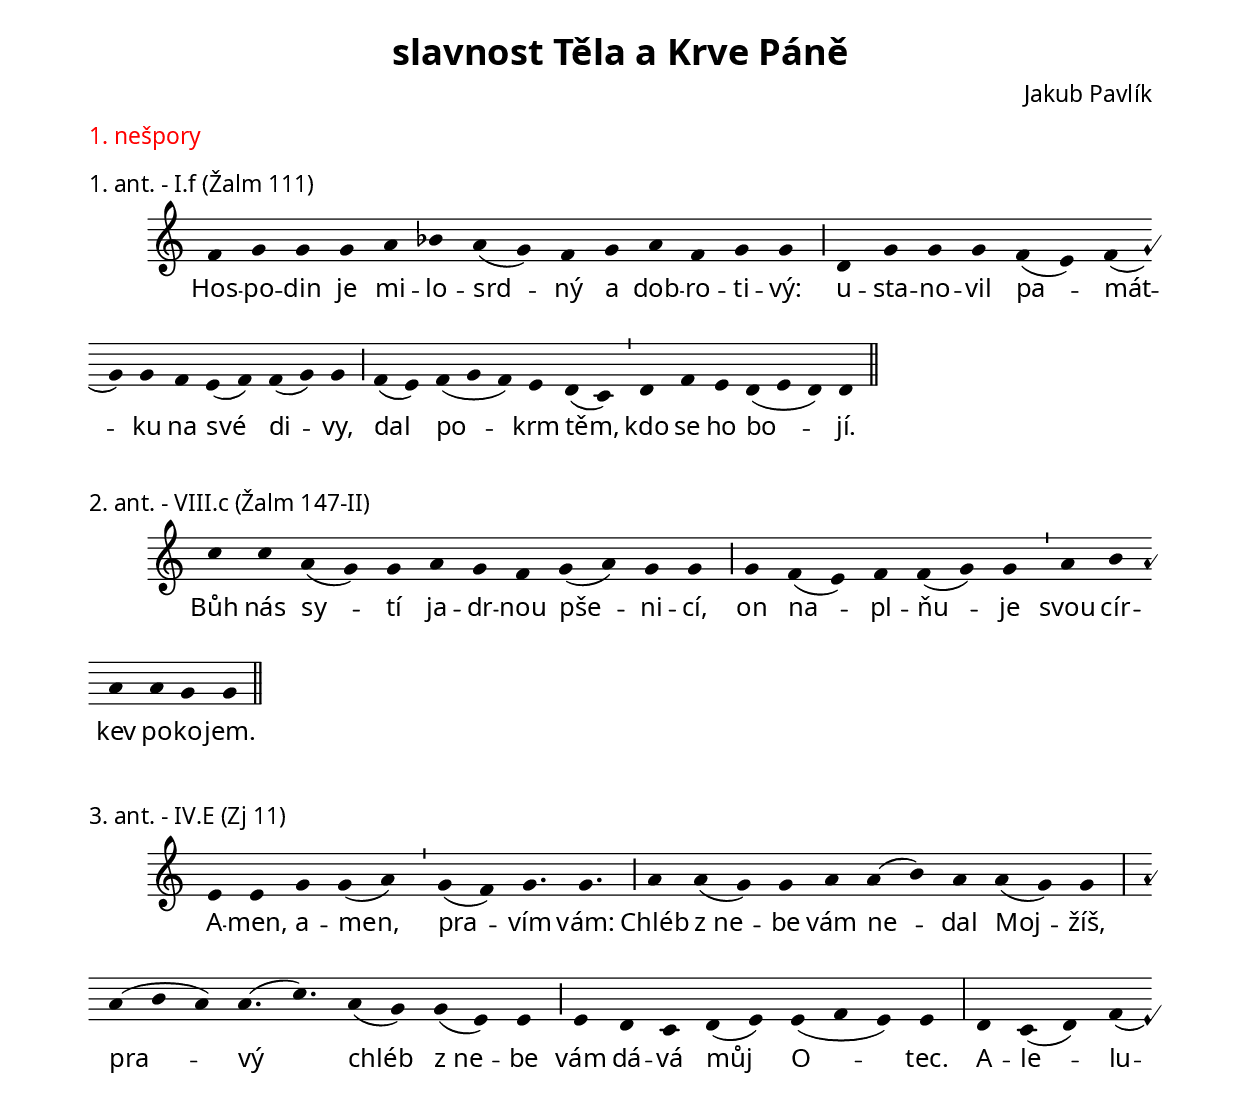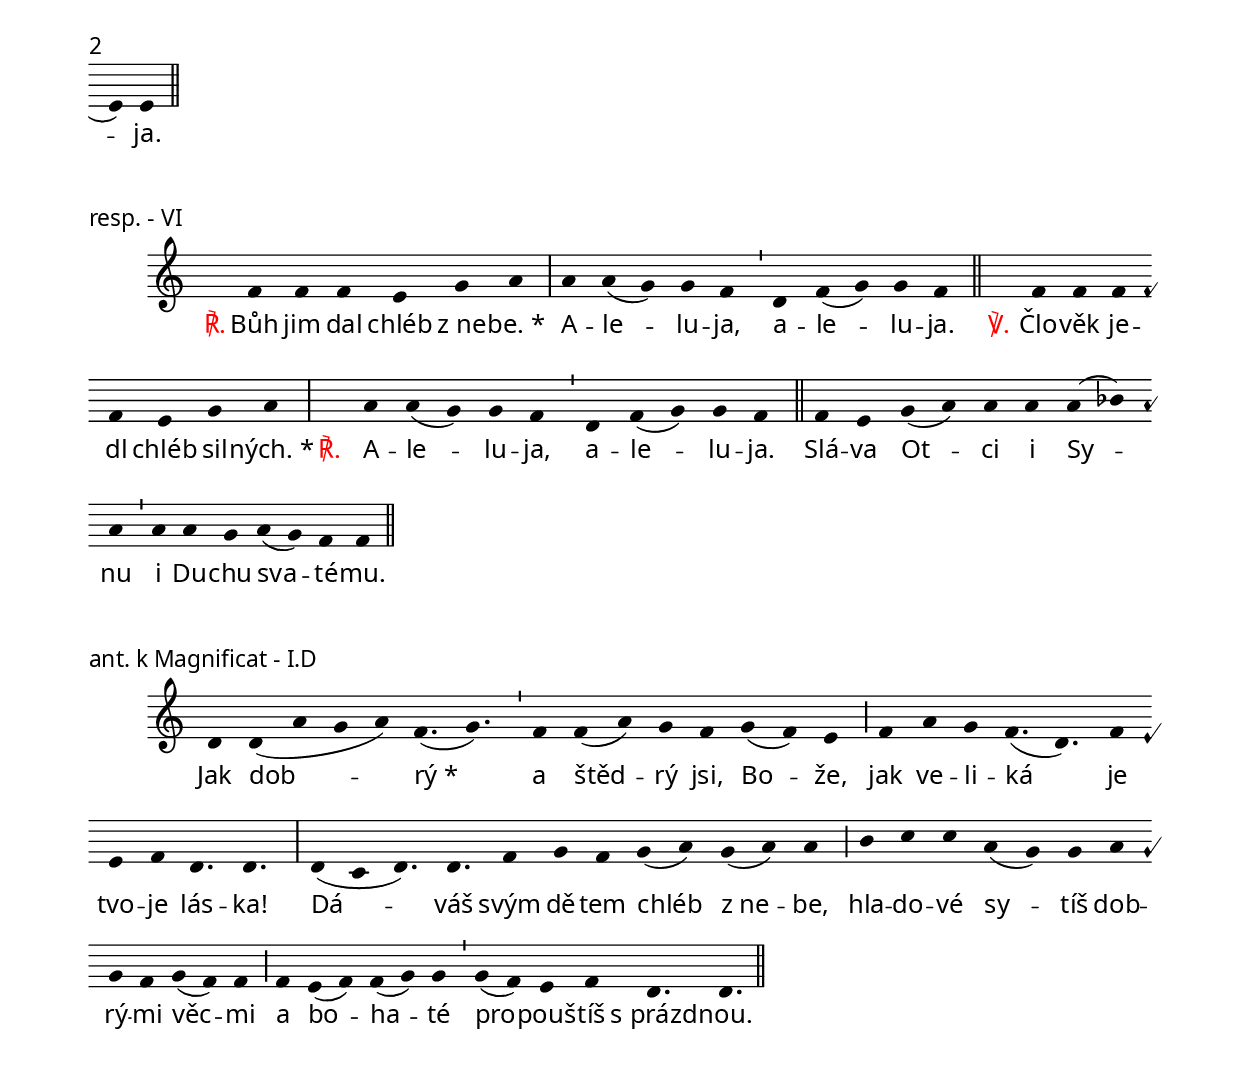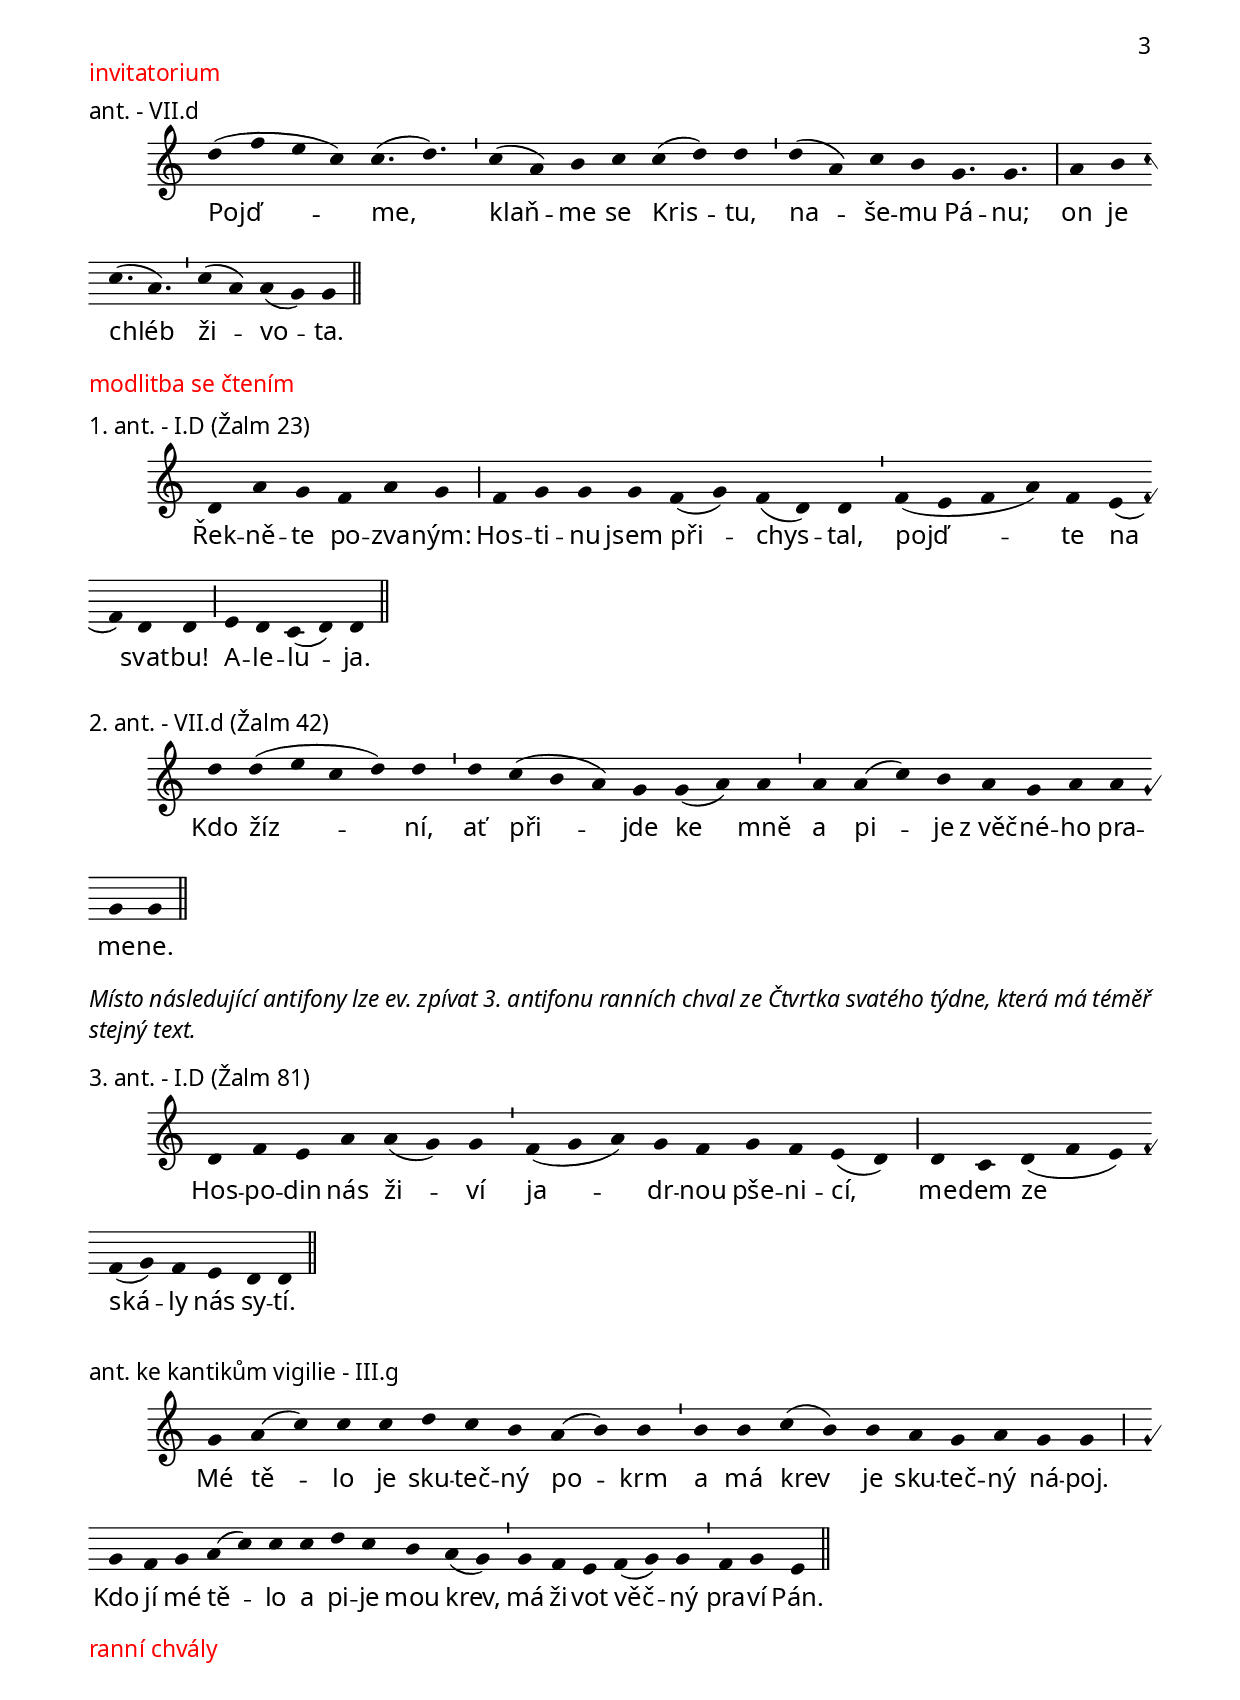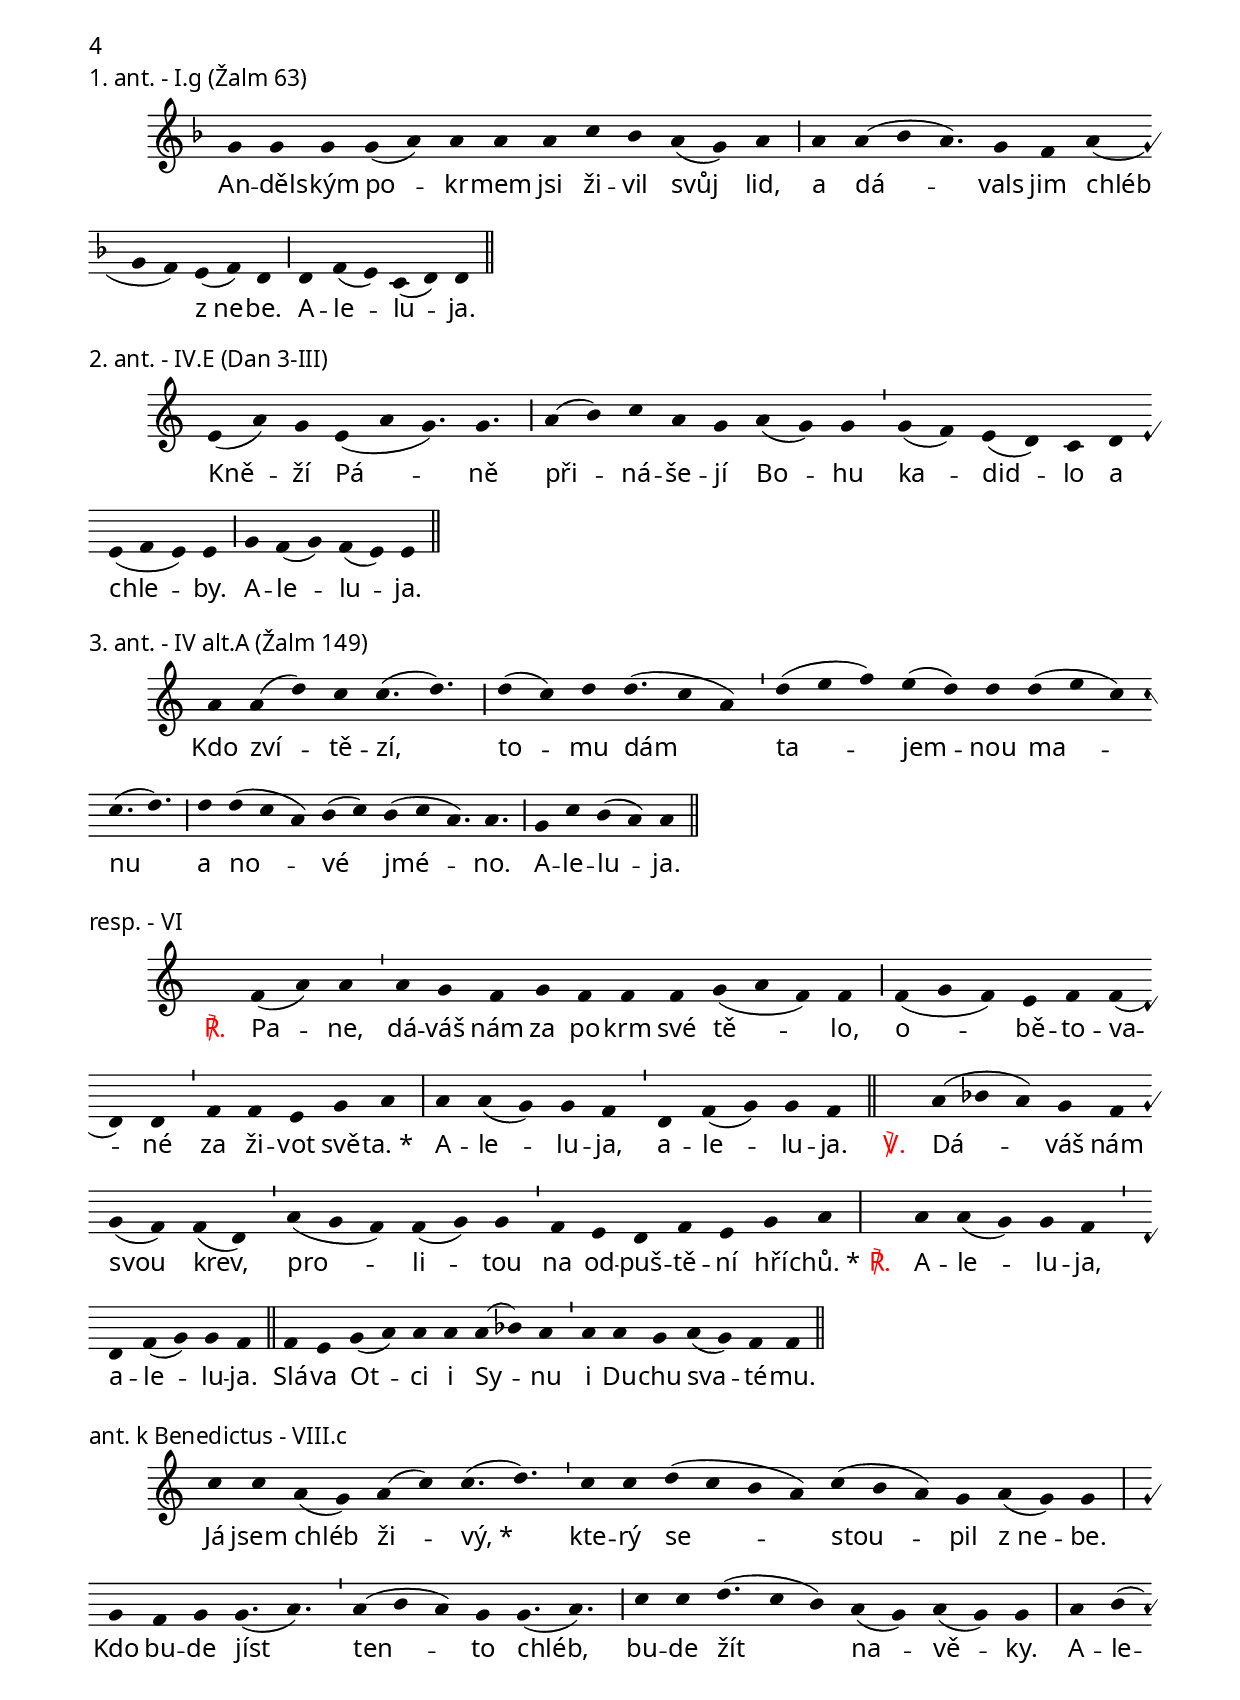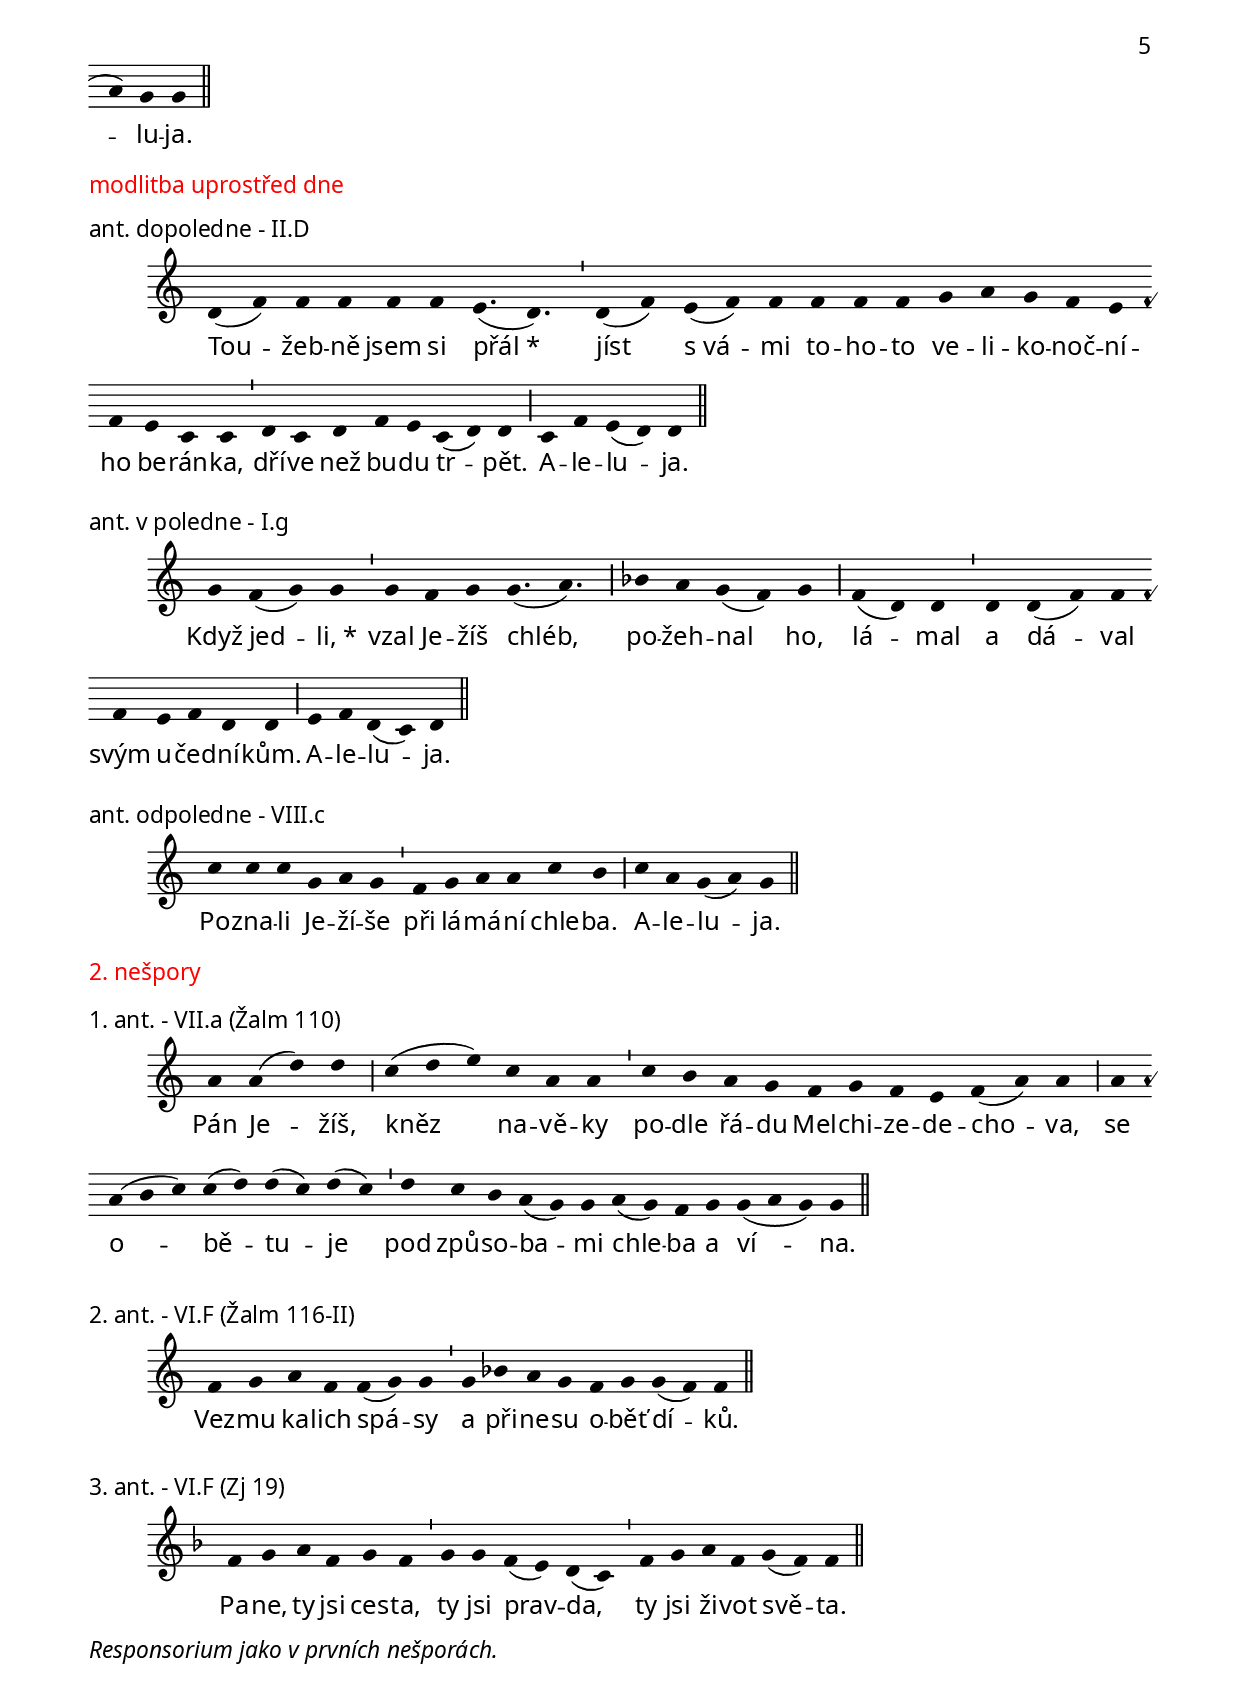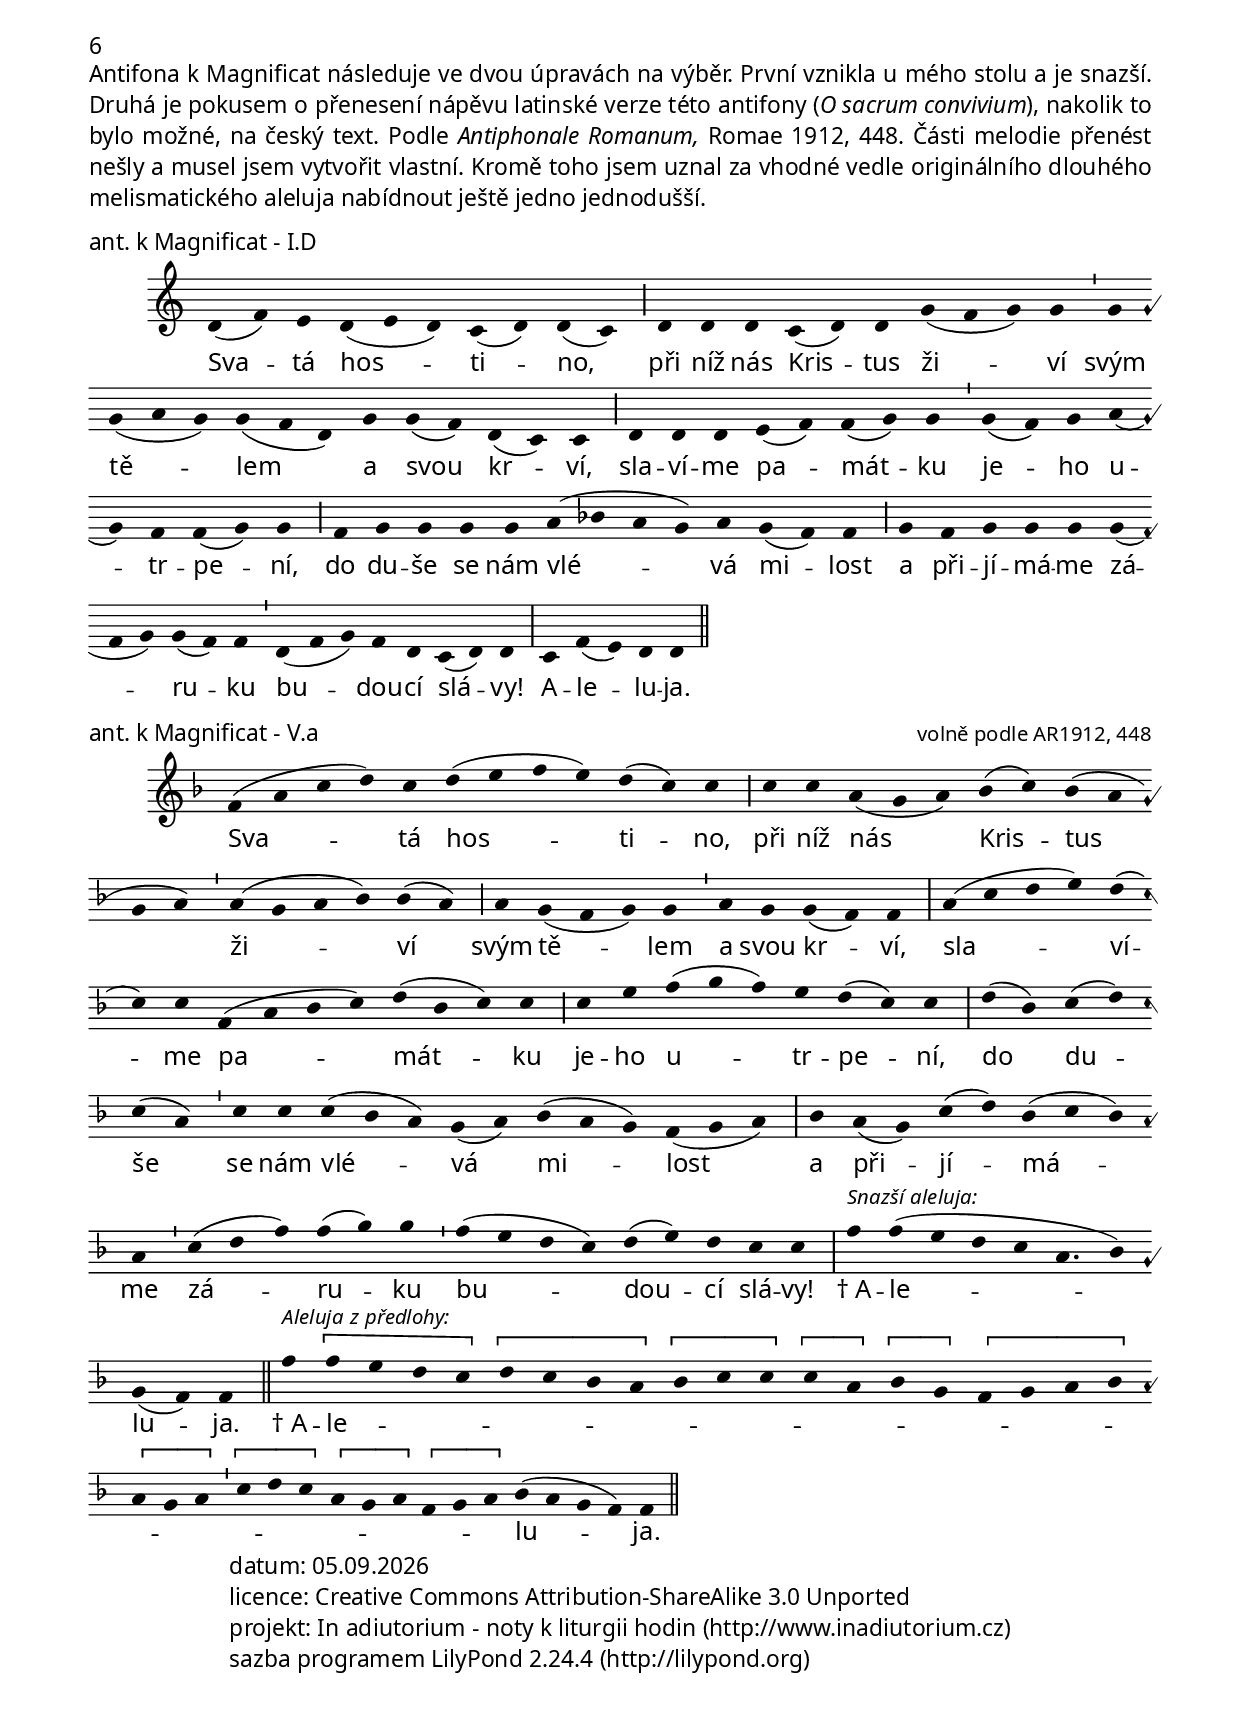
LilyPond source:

\version "2.14.2"

\header {
  title = "slavnost Těla a Krve Páně"
  composer = "Jakub Pavlík"
}

\include "spolecne.ly"
\include "dilyresponsorii.ly"

\markup {\nadpisHodinka {"1. nešpory"}}

\score {
  \relative c' {
    \choralniRezim
    f g g g a4 bes a( g) f g a f g g \barMaior
    d g g g f( e) f( g) g f e( f) f( g) g \barMaior
    f( e) f( g f) e d( c) \barMin d f e d( e d) d \barFinalis
  }
  \addlyrics {
    Hos -- po -- din je mi -- lo -- srd -- ný a dob -- ro -- ti -- vý:
    u -- sta -- no -- vil pa -- mát -- ku na své di -- vy,
    dal po -- krm těm, kdo se ho bo -- jí.
  }
  \header {
    quid = "1. ant."
    modus = "I"
    differentia = "f"
    psalmus = "Žalm 111"
    id = "1ne-a1"
    piece = \markup {\sestavTitulek}
  }
}

\score {
  \relative c'' {
    \choralniRezim
    c4 c a( g) g a g f g( a) g g \barMaior
    g f( e) f f( g) g \barMin a b a a g g \barFinalis
  }
  \addlyrics {
    Bůh nás sy -- tí ja -- dr -- nou pše -- ni -- cí,
    on na -- pl -- ňu -- je svou cír -- kev po -- ko -- jem.
  }
  \header {
    quid = "2. ant."
    modus = "VIII"
    differentia = "c"
    psalmus = "Žalm 147-II"
    id = "1ne-a2"
    piece = \markup {\sestavTitulek}
  }
}

\score {
  \relative c' {
    \choralniRezim
    e4 e g g( a) \barMin g( f) g4. g \barMaior
    a4 a( g) g a a( b) a a( g) g \barMax
    a( b a) a4.( c) a4( g) g( e) e \barMaior
    e d c d( e) e( f e) e \barMax
    d c( d) f( e) e \barFinalis
  }
  \addlyrics {
    A -- men, a -- men, pra -- vím vám:
    Chléb z_ne -- be vám ne -- dal Moj -- žíš,
    pra -- vý chléb z_ne -- be vám dá -- vá můj O -- tec.
    A -- le -- lu -- ja.
  }
  \header {
    quid = "3. ant."
    modus = "IV"
    differentia = "E"
    psalmus = "Zj 11"
    id = "1ne-a3"
    piece = \markup {\sestavTitulek}
  }
}

\score {
  \relative c' {
    \choralniRezim

    % R
    \neviditelna f
    f4 f f e g a \barMax
    \respVIalelujaResponsum \barFinalis
    % V
    \neviditelna f
    f4 f f f e g a \barMax
    % R
    \neviditelna a
    \respVIalelujaResponsum \barFinalis
    % Slava
    \respVIalelujaDoxologie \barFinalis
  }
  \addlyrics {
    \Response Bůh jim dal chléb z_ne -- be._*
    A -- le -- lu -- ja, a -- le -- lu -- ja.
    \Verse Člo -- věk je -- dl chléb sil -- ných._*
    \Response A -- le -- lu -- ja, a -- le -- lu -- ja.
    \textRespDoxologie
  }
  \header {
    quid = "resp."
    modus = "VI"
    id = "1ne-resp"
    piece = \markup {\sestavTitulekResp}
  }
}

\score {
  \relative c' {
    \choralniRezim
    d4 d( a' g a) f4.( g) \barMin f4 f( a) g f g( f) e \barMaior
    f a g f4.( d) f4 e f d4. d \barMax

    d4( c d4.) d f4 g f g( a) g( a) a \barMaior
    b c c a( g) g a g f g( f) f \barMaior
    f e( f) f( g) g \barMin g( f) e f d4. d \barFinalis
  }
  \addlyrics {
    Jak dob -- rý_* a štěd -- rý jsi, Bo -- že,
    jak ve -- li -- ká je tvo -- je lás -- ka!

    Dá -- váš svým dě -- tem chléb z_ne -- be,
    hla -- do -- vé sy -- tíš dob -- rý -- mi věc -- mi
    a bo -- ha -- té pro -- pouš -- tíš s_prázd -- nou.
  }
  \header {
    quid = "ant. k Magnificat"
    modus = "I"
    differentia = "D"
    psalmus = ""
    id = "1ne-amag"
    piece = \markup {\sestavTitulekBezZalmu}
  }
}

\pageBreak % ZLOM

\markup {\nadpisHodinka {"invitatorium"}}

\score {
  \relative c'' {
    \choralniRezim
    d4( f e c) c4.( d) \barMin
    c4( a) b c c( d) d \barMin
    d4( a) c b g4. g \barMax
    a4 b c4.( a) \barMin c4( a) a( g) g \barFinalis
  }
  \addlyrics {
    Pojď -- me, klaň -- me se Kris -- tu, na -- še -- mu Pá -- nu;
    on je chléb ži -- vo -- ta.
  }
  \header {
    quid = "ant."
    modus = "VII"
    differentia = "d"
    psalmus = ""
    id = "invit"
    piece = \markup {\sestavTitulekBezZalmu}
  }
}

\markup {\nadpisHodinka {"modlitba se čtením"}}

\score {
  \relative c' {
    \choralniRezim
    d4 a' g f a g \barMaior
    f g g g f( g) f( d) d \barMin
    f( e f a) f e( f) d d \barMaior
    e d c( d) d \barFinalis
  }
  \addlyrics {
    Řek -- ně -- te po -- zva -- ným:
    Hos -- ti -- nu jsem při -- chys -- tal,
    pojď -- te na svat -- bu!
    A -- le -- lu -- ja.
  }
  \header {
    quid = "1. ant."
    modus = "I"
    differentia = "D"
    psalmus = "Žalm 23"
    placet = "část _pojďte ..._ na předchozí co do spádu úplně dobře nenavazuje."
    fial = "antifony/mezidobi_nedeleA_21_30.ly#ne28a-rch-aben?kratsi_text"
    id = "mc-a1"
    piece = \markup {\sestavTitulek}
  }
}

\score {
  \relative c'' {
    \choralniRezim
    d d( e c d) d \barMin
    d c( b a) g g( a) a \barMin
    a a( c) b a g a a g g \barFinalis
  }
  \addlyrics {
    Kdo žíz -- ní,
    ať při -- jde ke mně
    a pi -- je z_věč -- né -- ho pra -- me -- ne.
  }
  \header {
    quid = "2. ant."
    modus = "VII"
    differentia = "d"
    psalmus = "Žalm 42"
    fial = "mezidobi_nejsvsrdce.ly#rch-a1?cast, upravena"
    placet = "se závěrem si zkusit trochu pohrát"
    id = "mc-a2"
    piece = \markup {\sestavTitulek}
  }
}

\markup\justify\italic{
  Místo následující antifony lze ev. zpívat
  3. antifonu ranních chval ze Čtvrtka svatého týdne,
  která má téměř stejný text.
}

\score {
  \relative c' {
    \choralniRezim
    d4 f e a a( g) g \barMin f( g a) g f g f e( d) \barMaior
    d c d( f e) f( g) f e d d \barFinalis
  }
  \addlyrics {
    Hos -- po -- din nás ži -- ví ja -- dr -- nou pše -- ni -- cí,
    me -- dem ze ská -- ly nás sy -- tí.
  }
  \header {
    quid = "3. ant."
    modus = "I"
    differentia = "D"
    psalmus = "Žalm 81"
    id = "mc-a3"
    notitia = "snadno by se dala textově a hudebně sjednotit s jednou
    již existující skupinou textově příbuzných antifon, ale záměrně jsem to neudělal"
    piece = \markup {\sestavTitulek}
  }
}

\score {
  \relative c'' {
    \choralniRezim
    g4 a( c) c c d c b a( b) b \barMin
    b b c( b) b a g a g g \barMaior
    g f g a( c) c c d c b a( g) \barMin
    g f e f( g) g \barMin
    f g e \barFinalis
  }
  \addlyrics {
    Mé tě -- lo je sku -- teč -- ný po -- krm
    a má krev je sku -- teč -- ný ná -- poj.
    Kdo jí mé tě -- lo a pi -- je mou krev,
    má ži -- vot věč -- ný
    pra -- ví Pán.
  }
  \header {
    quid = "ant. ke kantikům vigilie"
    modus = "III"
    differentia = "g"
    psalmus = ""
    fial = "antifony/mezidobi_nedeleB_11_20.ly#ne20b-rch-ben?jiny_text"
    id = "mc-avig"
    piece = \markup {\sestavTitulekBezZalmu}
  }
}

\markup {\nadpisHodinka {"ranní chvály"}}

\score {
  \relative c'' {
    \choralniRezim
    \key f \major
    g4 g g g( a) a a a c bes a( g) a \barMaior
    a a( bes a4.) g4 f a( g f) e( f) d \barMaior
    d f( e) c( d) d \barFinalis
  }
  \addlyrics {
    An -- děl -- ským po -- kr -- mem jsi ži -- vil svůj lid,
    a dá -- vals jim chléb z_ne -- be.
    A -- le -- lu -- ja.
  }
  \header {
    quid = "1. ant."
    modus = "I"
    differentia = "g"
    psalmus = "Žalm 63"
    id = "rch-a1"
    piece = \markup {\sestavTitulek}
  }
}

\score {
  \relative c' {
    \choralniRezim
    e4( a) g e( a g4.) g \barMaior
    a4( b) c a g a( g) g \barMin
    g( f) e( d) c d e( f e) e \barMaior
    g f( g) f( e) e \barFinalis
  }
  \addlyrics {
    Kně -- ží Pá -- ně
    při -- ná -- še -- jí Bo -- hu ka -- did -- lo a chle -- by.
    A -- le -- lu -- ja.
  }
  \header {
    quid = "2. ant."
    modus = "IV"
    differentia = "E"
    psalmus = "Dan 3-III"
    id = "rch-a2"
    piece = \markup {\sestavTitulek}
  }
}

\score {
  \relative c'' {
    \choralniRezim
    a4 a( d) c c4.( d) \barMaior
    d4( c) d d4.( c4 a) \barMin d( e f) e( d) d d( e c) c4.( d) \barMaior
    d4 d( c a) b( c) b( c a4.) a \barMaior
    g4 c b( a) a \barFinalis
  }
  \addlyrics {
    Kdo zví -- tě -- zí,
    to -- mu dám ta -- jem -- nou ma -- nu
    a no -- vé jmé -- no.
    A -- le -- lu -- ja.
  }
  \header {
    quid = "3. ant."
    modus = "IV alt"
    differentia = "A"
    psalmus = "Žalm 149"
    placet = "zdá se přetížená melismaty; závěr od _nové_ dále je poněkud nelibý"
    id = "rch-a3"
    piece = \markup {\sestavTitulek}
  }
}

\score {
  \relative c' {
    \choralniRezim

    % R
    \neviditelna f
    f4( a) a \barMin a g f g f f f g( a f) f \barMaior f( g f) e f f( d) d \barMin f f e g a \barMax
    \respVIalelujaResponsum \barFinalis
    % V
    \neviditelna f
    a( bes a) g f g( f) f( d) \barMin a'( g f) f( g) g \barMin f e d f e g a \barMax
    % R
    \neviditelna a
    \respVIalelujaResponsum \barFinalis
    % Slava
    \respVIalelujaDoxologie \barFinalis
  }
  \addlyrics {
    \Response Pa -- ne, dá -- váš nám za po -- krm své tě -- lo, o -- bě -- to -- va -- né za ži -- vot svě -- ta._*
    A -- le -- lu -- ja, a -- le -- lu -- ja.
    \Verse Dá -- váš nám svou krev, pro -- li -- tou na od -- puš -- tě -- ní hří -- chů._*
    \Response A -- le -- lu -- ja, a -- le -- lu -- ja.
    \textRespDoxologie
  }
  \header {
    quid = "resp."
    modus = "VI"
    id = "rch-resp"
    piece = \markup {\sestavTitulekResp}
  }
}

\score {
  \relative c'' {
    \choralniRezim
    c4 c a( g) a( c) c4.( d) \barMin c4 c d( c b a) c( b a) g a( g) g \barMax
    g f g g4.( a) \barMin a4( b a) g g4.( a) \barMaior c4 c d4.( c4 b) a( g) a( g) g \barMax
    a b( a) g g \barFinalis
  }
  \addlyrics {
    Já jsem chléb ži -- vý,_* kte -- rý se -- stou -- pil z_ne -- be.
    Kdo bu -- de jíst ten -- to chléb, bu -- de žít na -- vě -- ky.
    A -- le -- lu -- ja.
  }
  \header {
    quid = "ant. k Benedictus"
    modus = "VIII"
    differentia = "c"
    psalmus = ""
    id = "rch-aben"
    piece = \markup {\sestavTitulekBezZalmu}
  }
}

\markup {\nadpisHodinka {"modlitba uprostřed dne"}}

\score {
  \relative c' {
    \choralniRezim
    d4( f) f f f f e4.( d) \barMin
    d4( f) e( f) f f f f g a g f e f e c c \barMin
    d c d f e c( d) d \barMaior
    c f e( d) d \barFinalis
  }
  \addlyrics {
    Tou -- žeb -- ně jsem si přál_*
    jíst s_vá -- mi to -- ho -- to ve -- li -- ko -- noč -- ní -- ho be -- rán -- ka,
    dří -- ve než bu -- du tr -- pět.
    A -- le -- lu -- ja.
  }
  \header {
    quid = "ant. dopoledne"
    modus = "II"
    differentia = "D"
    psalmus = ""
    id = "up-tercie"
    fons = "Svatý týden, čtvrtek, ad Benedictus; přidáno aleluja"
    fial = "pust_svatytyden.ly#ct-rch-aben?+aleluja"
    piece = \markup {\sestavTitulekBezZalmu}
  }
}

\score {
  \relative c'' {
    \choralniRezim
    g4 f( g) g \barMin g f g g4.( a) \barMaior
    bes4 a g( f) g \barMaior
    f( d) d \barMin d d( f) f f e f d d \barMaior
    e f d( c) d \barFinalis
  }
  \addlyrics {
    Když jed -- li,_* vzal Je -- žíš chléb,
    po -- žeh -- nal ho,
    lá -- mal a dá -- val svým u -- čed -- ní -- kům.
    A -- le -- lu -- ja.
  }
  \header {
    quid = "ant. v poledne"
    modus = "I"
    differentia = "g"
    psalmus = ""
    id = "up-sexta"
    fial = "pust_triduum.ly#ct-nesp-mag?+aleluja"
    piece = \markup {\sestavTitulekBezZalmu}
  }
}

\score {
  \relative c'' {
    \choralniRezim
    c4 c c g a g \barMin
    f g a a c b \barMaior
    c a g( a) g \barFinalis
  }
  \addlyrics {
    Po -- zna -- li Je -- ží -- še
    při lá -- má -- ní chle -- ba.
    A -- le -- lu -- ja.
  }
  \header {
    quid = "ant. odpoledne"
    modus = "VIII"
    differentia = "c"
    psalmus = ""
    id = "up-nona"
    piece = \markup {\sestavTitulekBezZalmu}
  }
}

\markup {\nadpisHodinka {"2. nešpory"}}

\score {
  \relative c'' {
    \choralniRezim
    a4 a( d) d \barMaior
    c( d e) c a a \barMin c b a g f g f e f( a) a \barMaior
    a a( b c) c( d) d( c) d( c) \barMin
    d c b a( g) g a( g) f g g( a g) g \barFinalis
  }
  \addlyrics {
    Pán Je -- žíš,
    kněz na -- vě -- ky po -- dle řá -- du Mel -- chi -- ze -- de -- cho -- va,
    se o -- bě -- tu -- je
    pod způ -- so -- ba -- mi chle -- ba a ví -- na.
  }
  \header {
    quid = "1. ant."
    modus = "VII"
    differentia = "a"
    psalmus = "Žalm 110"
    placet = "není zlá, ale zasloužila by pár pokusů o alternativní řešení"
    id = "2ne-a1"
    piece = \markup {\sestavTitulek}
  }
}

\score {
  \relative c' {
    \choralniRezim
    f4 g a f f( g) g \barMin
    g bes a g f g g( f) f \barFinalis
  }
  \addlyrics {
    Vez -- mu ka -- lich spá -- sy
    a při -- ne -- su o -- běť dí -- ků.
  }
  \header {
    quid = "2. ant."
    modus = "VI"
    differentia = "F"
    psalmus = "Žalm 116-II"
    id = "2ne-a2"
    piece = \markup {\sestavTitulek}
  }
}

\score {
  \relative c' {
    \key f \major
    \choralniRezim
    f4 g a f g f \barMin
    g g f( e) d( c) \barMin
    f g a f g( f) f \barFinalis
  }
  \addlyrics {
    Pa -- ne, ty jsi ces -- ta,
    ty jsi prav -- da,
    ty jsi ži -- vot svě -- ta.
  }
  \header {
    quid = "3. ant."
    modus = "VI"
    differentia = "F"
    psalmus = "Zj 19"
    id = "2ne-a3"
    piece = \markup {\sestavTitulek}
  }
}

\markup\italic{Responsorium jako v prvních nešporách.}

\pageBreak

\markup\justify{Antifona k Magnificat následuje ve dvou úpravách
na výběr. První vznikla u mého stolu a je snazší.
Druhá je pokusem o přenesení nápěvu latinské verze této antifony
\concat{( \italic{"O sacrum convivium"} ),} nakolik to bylo možné,
na český text. Podle \italic{Antiphonale Romanum,} Romae 1912, 448.

Části melodie přenést nešly a musel jsem vytvořit
vlastní. Kromě toho jsem uznal za vhodné vedle originálního
dlouhého melismatického aleluja nabídnout ještě jedno jednodušší.}

\score {
  \relative c' {
    \choralniRezim
    d( f) e d( e d) c( d) d( c) \barMaior
    d d d c( d) d g( f g) g \barMin g g( a g) g( f d) g g( f) d( c) c \barMaior
    d d d e( f) f( g) g \barMin g( f) g a( g) f f( g) g \barMaior
    f g g g g a( bes a g) a g( f) f \barMaior
    g f g g g g( f g) g( f) f \barMin d( f g) f d c( d) d \barMax
    c f( e) d d \barFinalis
  }
  \addlyrics {
    % Jedno dlouhe rozvite osloveni - bez jakehokoli nasledneho
    % sdeleni.
    Sva -- tá hos -- ti -- no,
    při níž nás Kris -- tus ži -- ví svým tě -- lem a svou kr -- ví,
    sla -- ví -- me pa -- mát -- ku je -- ho u -- tr -- pe -- ní,
    do du -- še se nám vlé -- vá mi -- lost
    a při -- jí -- má -- me zá -- ru -- ku bu -- dou -- cí slá -- vy!
    A -- le -- lu -- ja.
  }
  \header {
    quid = "ant. k Magnificat"
    modus = "I"
    differentia = "D"
    psalmus = ""
    placet = "na více místech působí ploše; obzvlášť divná je část _a přijímáme záruku_"
    id = "2ne-amag-var1"
    piece = \markup {\sestavTitulekBezZalmu}
  }
}

\score {
  \relative c' {
    \choralniRezim
    \key f \major
    f4( a c d) c d( e f e) d( c) c \barMaior
    c c a( g a) bes( c) bes( a g a) \barMin a( g a bes) bes( a) \barMaior a g( f g) g \barMin a g g( f) f \barMax

    a( c d e) d( c) c f,( a bes c) d( bes c) c \barMaior
    c e f( g f) e d( c) c \barMax

    d( bes) c( d) c( a) \barMin c c c( bes a) g( a)
    bes( a g) f( g a) \barMax

    bes a( g) c( d) bes( c bes) a \barMin
    c( d f) f( g) g \barMin f( e d c) d( e) d c c \barMax

    f^\markup\small\italic{Snazší aleluja:} f( e d c a4. bes4) g( f) f \barFinalis

    f'^\markup\small\italic{Aleluja z předlohy:}
    \once \override Slur #'stencil = ##f
    \[ f( e d c \] \[ d c bes a \] \[ bes c c \] \[ c a \] \[ bes g \]  \[ f g a bes \] \[ a g a \] \barMin
    \[ c d c \] \[ a g a \] \[ f g a) \]
    bes( a g f) f \barFinalis
  }
  \addlyrics {
    % Jedno dlouhe rozvite osloveni - bez jakehokoli nasledneho
    % sdeleni.
    Sva -- tá hos -- ti -- no,
    při níž nás Kris -- tus ži -- ví svým tě -- lem a svou kr -- ví,

    sla -- ví -- me pa -- mát -- ku je -- ho u -- tr -- pe -- ní,

    do du -- še se nám vlé -- vá mi -- lost

    a při -- jí -- má -- me zá -- ru -- ku bu -- dou -- cí slá -- vy!
    \markup{\Dagger A} -- le -- lu -- ja.

    \markup{\Dagger A} -- le -- lu -- ja.
  }
  \header {
    fons_externus = "volně podle AR1912, 448"
    quid = "ant. k Magnificat"
    modus = "V"
    differentia = "a"
    psalmus = ""
    id = "2ne-amag-var2"
    piece = \markup {\sestavTitulekBezZalmu}
  }
}